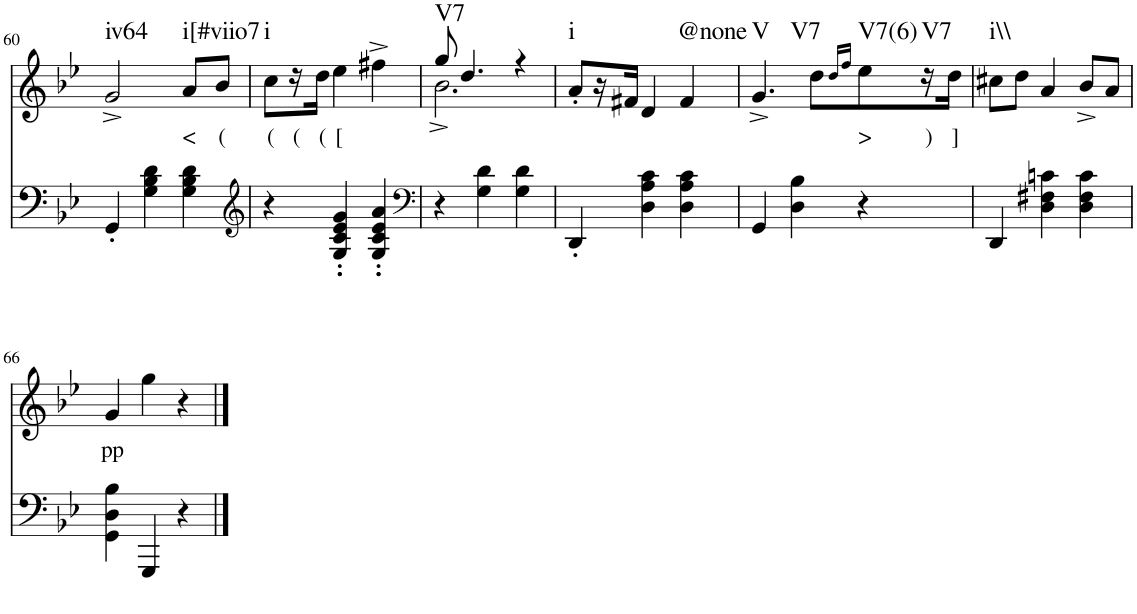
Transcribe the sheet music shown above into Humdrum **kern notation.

**kern	**kern	**text	**harte
*part2	*part1	*part1	*part1
*staff2	*staff1	*staff1	*
*I"piano	*I"piano	*	*
*I'Pno	*I'Pno	*	*
!!LO:PB:g=z
*clefF4	*clefG2	*	*
*k[b-e-]	*k[b-e-]	*	*
*g:	*g:	*	*
*M3/4	*M3/4	*	*
=60	=60	=60	=60
!	!	!	!LO:H:kt=iv64
4GG'/	2g^/	.	N
4G\ 4B-\ 4d\	.	.	.
!	!	!LO:LY:b	!LO:H:kt=i[#viio7
4G\ 4B-\ 4d\	8a/L	<	N
!	!	!LO:LY:b	!
.	8b-/J	(	.
=61	=61	=61	=61
*clefG2	*	*	*
!	!	!LO:LY:b	!LO:H:kt=i
4r	8cc\L	(	N
!	!	!LO:LY:b	!
.	16r	(	.
!	!	!LO:LY:b	!
.	16dd\JJ	(	.
!	!	!LO:LY:b	!
4G/' 4c/' 4e-/' 4g/'	4ee-\	[	.
4G/' 4c/' 4e-/' 4a/'	4ff#X^\	.	.
=62	=62	=62	=62
*clefF4	*	*	*
*	*^	*	*
!	!	!	!	!LO:H:kt=V7
4r	8gg/	2.b-^\	.	N
.	4.dd/	.	.	.
4G\ 4d\	.	.	.	.
4G\ 4d\	4r	.	.	.
*	*v	*v	*	*
=63	=63	=63	=63
!	!	!	!LO:H:kt=i
4DD'/	8a'/L	.	N
.	16r	.	.
.	16f#X/JJ	.	.
4D\ 4A\ 4c\	4d/	.	.
!	!	!	!LO:H:kt=@none
4D\ 4A\ 4c\	4f#/	.	N
=64	=64	=64	=64
!	!	!	!LO:H:n=1:kt=V
!	!	!	!LO:H:n=2:kt=V7
4GG/	4.g^/	.	N N
4D\ 4B-\	.	.	.
.	8dd\L	.	.
.	16qdd/LL	.	.
.	16qff/JJ	.	.
!	!	!LO:LY:b	!LO:H:kt=V7(6)
4r	8ee-\	>	N
!	!	!LO:LY:b	!LO:H:kt=V7
.	16r	)	N
!	!	!LO:LY:b	!
.	16dd\JJ	]	.
=65	=65	=65	=65
!	!	!	!LO:H:kt=i\\
4DD/	8cc#X\L	.	N
.	8dd\J	.	.
4D\ 4F#X\ 4cn\	4a/	.	.
4D\ 4F#\ 4c\	8b-^/L	.	.
.	8a/J	.	.
!!LO:LB:g=z
=66	=66	=66	=66
!	!	!LO:LY:b	!
4GG\ 4D\ 4B-\	4g/	pp	.
4GGG/	4gg\	.	.
4r	4r	.	.
==	==	==	==
*-	*-	*-	*-
